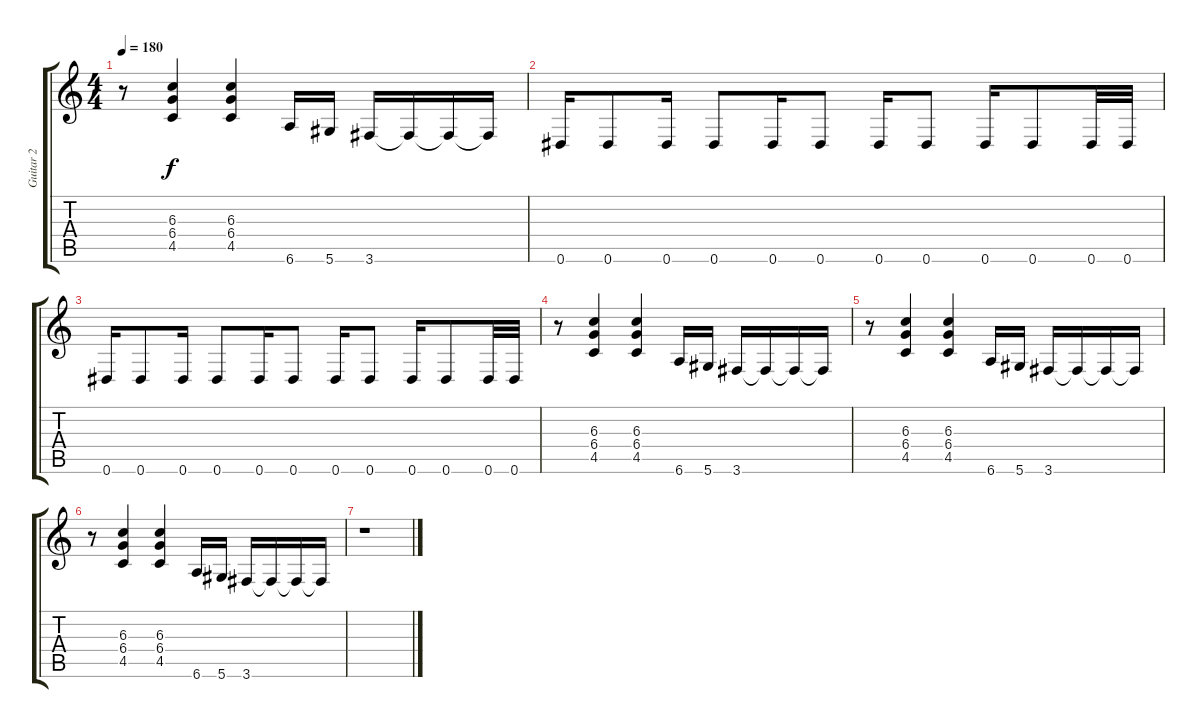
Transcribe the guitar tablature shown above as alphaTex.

\track ("Guitar 2" "Guitar 2") {instrument acousticguitarnylon}
\staff {score tabs}
\tuning (Eb4 Bb3 Gb3 Db3 Ab2 Eb2) {hide}
\ts (4 4)
\tempo 180
\clef g2
\ks c
r.8{dy f} (6.3 6.4 4.5).4 (6.3 6.4 4.5).4 6.6.16 5.6.16 3.6.16 3.6{t}.16 3.6{t}.16 3.6{t}.16 |
0.6.16 0.6.8 0.6.16 0.6.8 0.6.16 0.6.8 0.6.16 0.6.8 0.6.16 0.6.8 0.6.32 0.6.32 |
0.6.16 0.6.8 0.6.16 0.6.8 0.6.16 0.6.8 0.6.16 0.6.8 0.6.16 0.6.8 0.6.32 0.6.32 |
r.8 (6.3 6.4 4.5).4 (6.3 6.4 4.5).4 6.6.16 5.6.16 3.6.16 3.6{t}.16 3.6{t}.16 3.6{t}.16 |
r.8 (6.3 6.4 4.5).4 (6.3 6.4 4.5).4 6.6.16 5.6.16 3.6.16 3.6{t}.16 3.6{t}.16 3.6{t}.16 |
r.8 (6.3 6.4 4.5).4 (6.3 6.4 4.5).4 6.6.16 5.6.16 3.6.16 3.6{t}.16 3.6{t}.16 3.6{t}.16 |
r.1
